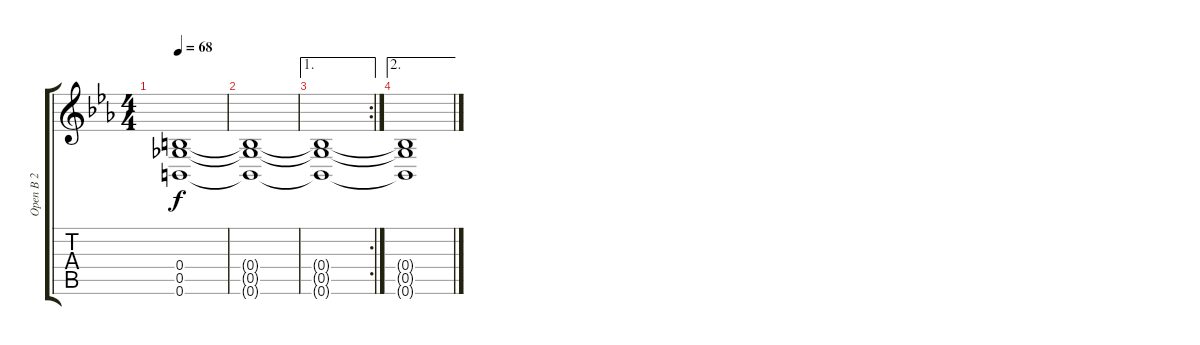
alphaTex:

\track ("Open B 2" "Open B 2") {instrument distortionguitar}
\staff {score tabs}
\tuning (Eb4 B3 Gb3 B2 Gb2 B1) {hide}
\ts (4 4)
\tempo 68
\clef g2
\ks eb
(0.4{t} 0.5{t} 0.6{t}).1{dy f} |
(0.4{t} 0.5{t} 0.6{t}).1 |
\ae 1
\rc 2
(0.4{t} 0.5{t} 0.6{t}).1 |
\ae 2
(0.4{t} 0.5{t} 0.6{t}).1
